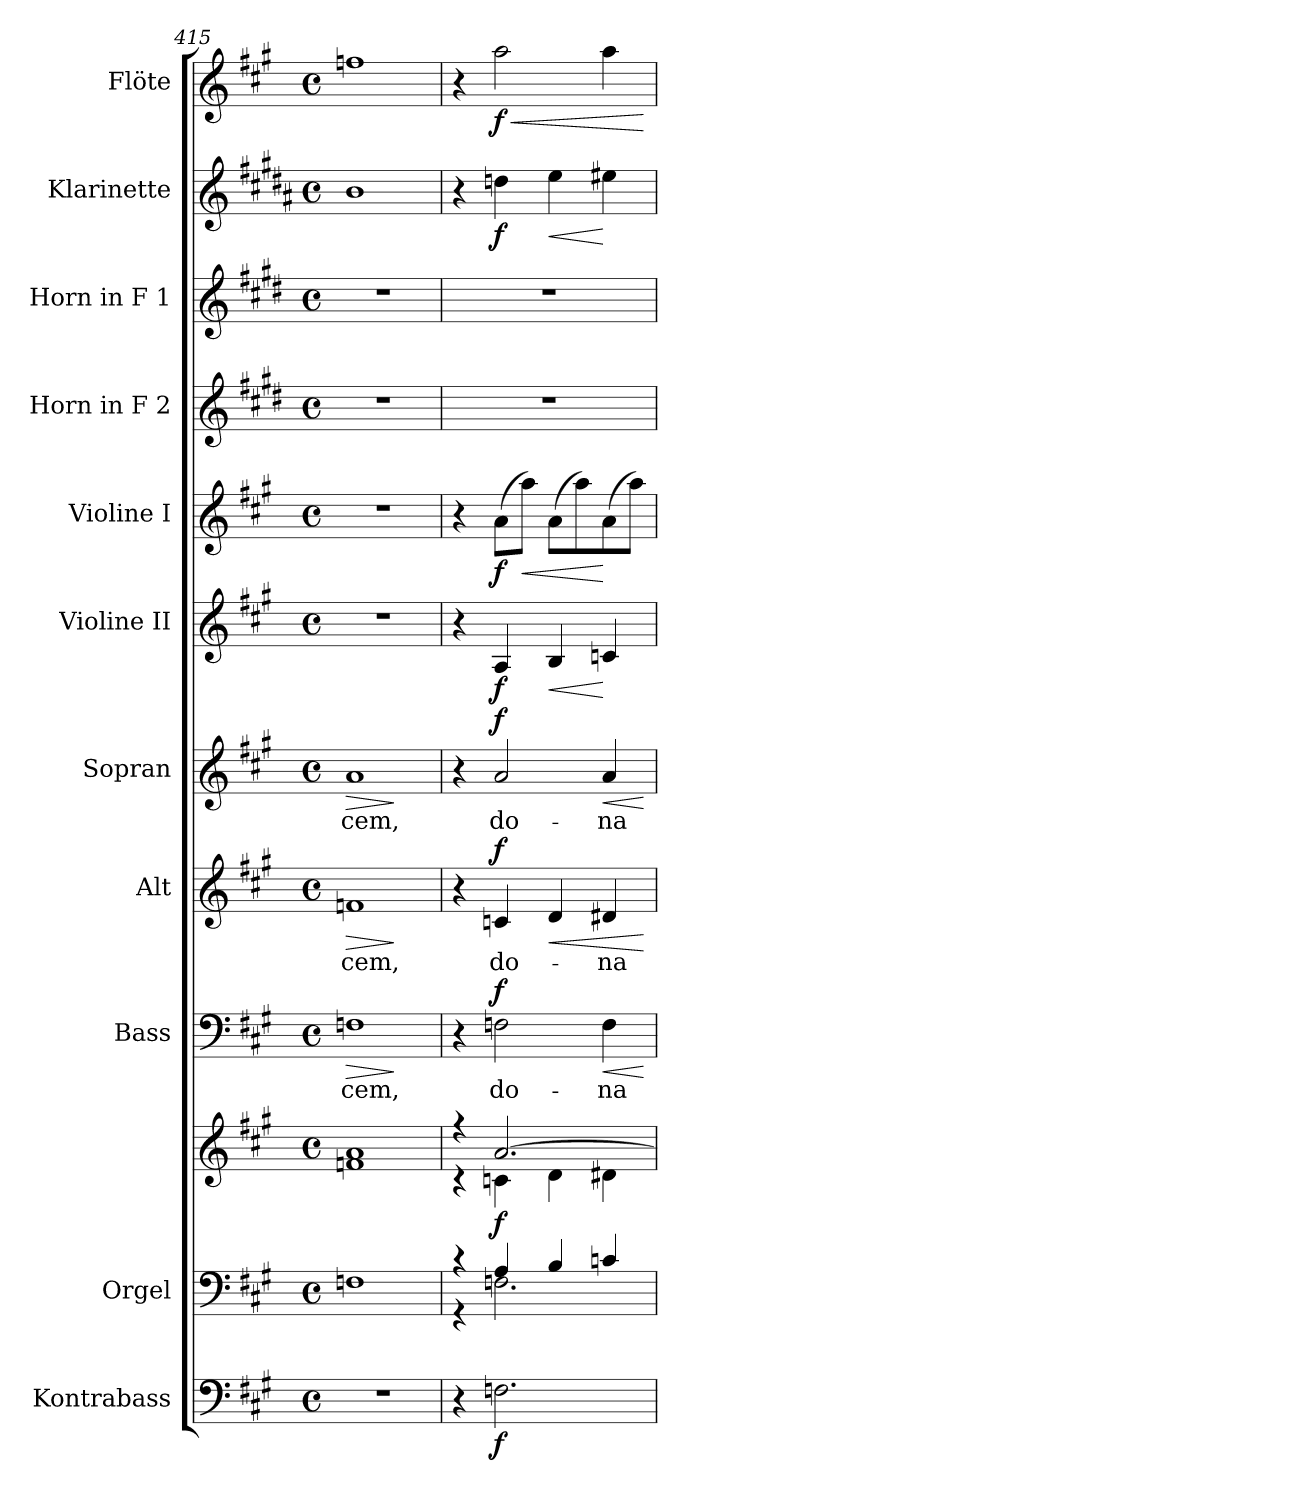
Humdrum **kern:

**kern	**dynam	**kern	**kern	**dynam	**kern	**text	**dynam	**kern	**text	**dynam	**kern	**text	**dynam	**kern	**dynam	**kern	**dynam	**kern	**kern	**kern	**dynam	**kern	**dynam
*part11	*part11	*part10	*part10	*part10	*part9	*part9	*part9	*part8	*part8	*part8	*part7	*part7	*part7	*part6	*part6	*part5	*part5	*part4	*part3	*part2	*part2	*part1	*part1
*staff12	*staff12	*staff11	*staff10	*staff10/11	*staff9	*staff9	*staff9	*staff8	*staff8	*staff8	*staff7	*staff7	*staff7	*staff6	*staff6	*staff5	*staff5	*staff4	*staff3	*staff2	*staff2	*staff1	*staff1
*I"Kontrabass	*	*I"Orgel	*	*	*I"Bass	*	*	*I"Alt	*	*	*I"Sopran	*	*	*I"Violine II	*	*I"Violine I	*	*I"Horn in F 2	*I"Horn in F 1	*I"Klarinette	*	*I"Flöte	*
*I'Kb.	*	*I'Org.	*	*	*I'B.	*	*	*I'A.	*	*	*I'S.	*	*	*I'Vl. II	*	*I'Vl. I	*	*	*	*I'Kl.	*	*I'Fl.	*
*clefF4	*	*clefF4	*clefG2	*	*clefF4	*	*	*clefG2	*	*	*clefG2	*	*	*clefG2	*	*clefG2	*	*clefG2	*clefG2	*clefG2	*	*clefG2	*
*ITrd7c12	*	*	*	*	*	*	*	*	*	*	*	*	*	*	*	*	*	*ITrd4c7	*ITrd4c7	*ITrd1c2	*	*	*
*k[f#c#g#]	*	*k[f#c#g#]	*k[f#c#g#]	*	*k[f#c#g#]	*	*	*k[f#c#g#]	*	*	*k[f#c#g#]	*	*	*k[f#c#g#]	*	*k[f#c#g#]	*	*k[f#c#g#]	*k[f#c#g#]	*k[f#c#g#]	*	*k[f#c#g#]	*
*A:	*	*A:	*A:	*	*A:	*	*	*A:	*	*	*A:	*	*	*A:	*	*A:	*	*A:	*A:	*A:	*	*A:	*
*M4/4	*	*M4/4	*M4/4	*	*M4/4	*	*	*M4/4	*	*	*M4/4	*	*	*M4/4	*	*M4/4	*	*M4/4	*M4/4	*M4/4	*	*M4/4	*
*met(c)	*	*met(c)	*met(c)	*	*met(c)	*	*	*met(c)	*	*	*met(c)	*	*	*met(c)	*	*met(c)	*	*met(c)	*met(c)	*met(c)	*	*met(c)	*
=415	=415	=415	=415	=415	=415	=415	=415	=415	=415	=415	=415	=415	=415	=415	=415	=415	=415	=415	=415	=415	=415	=415	=415
*	*	*	*^	*	*	*	*	*	*	*	*	*	*	*	*	*	*	*	*	*	*	*	*
!	!	!	!	!	!	!	!LO:LY:b	!LO:HP:b	!	!LO:LY:b	!LO:HP:b	!	!LO:LY:b	!LO:HP:b	!	!	!	!	!	!	!	!	!	!
1r	.	1Fn	1a	1fn	.	1Fn	-cem,	>	1fn	-cem,	>	1a	-cem,	>	1r	.	1r	.	1r	1r	1a	.	1ffn	.
*	*	*	*v	*v	*	*	*	*	*	*	*	*	*	*	*	*	*	*	*	*	*	*	*	*
.	.	.	.	.	.	.	]	.	.	]	.	.	]	.	.	.	.	.	.	.	.	.	.
=416	=416	=416	=416	=416	=416	=416	=416	=416	=416	=416	=416	=416	=416	=416	=416	=416	=416	=416	=416	=416	=416	=416	=416
*	*	*^	*^	*	*	*	*	*	*	*	*	*	*	*	*	*	*	*	*	*	*	*	*
4r	.	4r	4r	4r	4r	.	4r	.	.	4r	.	.	4r	.	.	4r	.	4r	.	1r	1r	4r	.	4r	.
!	!LO:DY:b	!	!	!	!	!LO:DY:b	!	!LO:LY:b	!LO:DY:a	!	!LO:LY:b	!LO:DY:a	!	!LO:LY:b	!LO:DY:a	!	!LO:DY:b	!	!LO:DY:b	!	!	!	!LO:DY:b	!	!LO:HP:b
!	!	!	!	!	!	!	!	!	!	!	!	!	!	!	!	!	!	!	!	!	!	!	!	!	!LO:DY:n=1:b
2.FFn\	f	4A/	2.Fn\	[>2.a/	4cn\	f	2Fn\	do-	f	4cn/	do-	f	2a/	do-	f	4A/	f	(>8a\L	f	.	.	4ccn\	f	2aa\	< f
!	!	!	!	!	!	!	!	!	!	!	!	!	!	!	!	!	!	!	!LO:HP:b	!	!	!	!	!	!
.	.	.	.	.	.	.	.	.	.	.	.	.	.	.	.	.	.	8aa\J)	<	.	.	.	.	.	.
!	!	!	!	!	!	!	!	!	!	!	!	!LO:HP:b	!	!	!	!	!LO:HP:b	!	!	!	!	!	!LO:HP:b	!	!
.	.	4B/	.	.	4d\	.	.	.	.	4d/	.	<	.	.	.	4B/	<	(>8a\L	.	.	.	4dd\	<	.	.
.	.	.	.	.	.	.	.	.	.	.	.	.	.	.	.	.	.	8aa\)	.	.	.	.	.	.	.
!	!	!	!	!	!	!	!	!LO:LY:b	!LO:HP:b	!	!LO:LY:b	!	!	!LO:LY:b	!LO:HP:b	!	!	!	!	!	!	!	!	!	!
.	.	4cn/	.	.	4d#X\	.	4F\	-na	<	4d#X/	-na	.	4a/	-na	<	4cn/	[	(>8a\	[	.	.	4dd#X\	[	4aa\	.
.	.	.	.	.	.	.	.	.	.	.	.	.	.	.	.	.	.	8aa\J)	.	.	.	.	.	.	.
*	*	*v	*v	*	*	*	*	*	*	*	*	*	*	*	*	*	*	*	*	*	*	*	*	*	*
*	*	*	*v	*v	*	*	*	*	*	*	*	*	*	*	*	*	*	*	*	*	*	*	*	*
.	.	.	.	.	.	.	[	.	.	[	.	.	[	.	.	.	.	.	.	.	.	.	[
=	=	=	=	=	=	=	=	=	=	=	=	=	=	=	=	=	=	=	=	=	=	=	=
*-	*-	*-	*-	*-	*-	*-	*-	*-	*-	*-	*-	*-	*-	*-	*-	*-	*-	*-	*-	*-	*-	*-	*-
